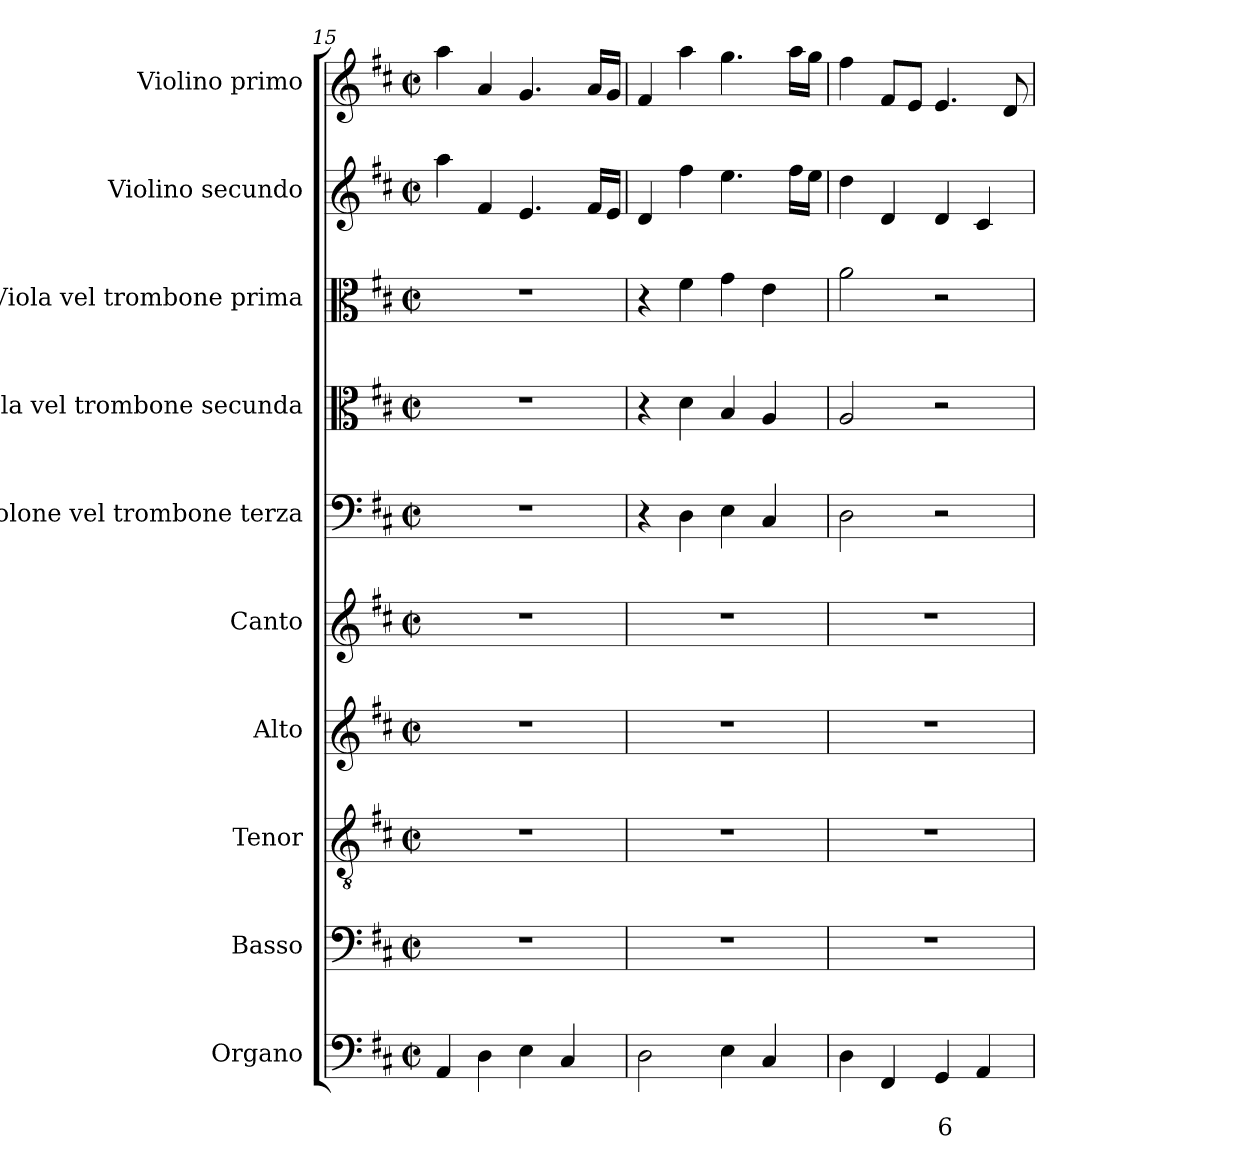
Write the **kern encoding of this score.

**kern	**text	**text	**kern	**kern	**kern	**kern	**kern	**kern	**kern	**kern	**kern
*part10	*part10	*part10	*part9	*part8	*part7	*part6	*part5	*part4	*part3	*part2	*part1
*staff10	*staff10	*staff10	*staff9	*staff8	*staff7	*staff6	*staff5	*staff4	*staff3	*staff2	*staff1
*I"Organo	*	*	*I"Basso	*I"Tenor	*I"Alto	*I"Canto	*I"Violone vel trombone  terza	*I"Viola vel trombone secunda	*I"Viola vel trombone prima	*I"Violino secundo	*I"Violino primo
*	*	*	*I'B	*I'T	*I'A	*I'C	*I'Vn	*I'Va2	*I'Va1	*I'Vi2	*I'Vi1
*clefF4	*	*	*clefF4	*clefGv2	*clefG2	*clefG2	*clefF4	*clefC3	*clefC3	*clefG2	*clefG2
*k[f#c#]	*	*	*k[f#c#]	*k[f#c#]	*k[f#c#]	*k[f#c#]	*k[f#c#]	*k[f#c#]	*k[f#c#]	*k[f#c#]	*k[f#c#]
*D:	*	*	*D:	*D:	*D:	*D:	*D:	*D:	*D:	*D:	*D:
*M2/2	*	*	*M2/2	*M2/2	*M2/2	*M2/2	*M2/2	*M2/2	*M2/2	*M2/2	*M2/2
*met(c|)	*	*	*met(c|)	*met(c|)	*met(c|)	*met(c|)	*met(c|)	*met(c|)	*met(c|)	*met(c|)	*met(c|)
=15	=15	=15	=15	=15	=15	=15	=15	=15	=15	=15	=15
4AA/	.	.	1r	1r	1r	1r	1r	1r	1r	4aa\	4aa\
4D\	.	.	.	.	.	.	.	.	.	4f#/	4a/
4E\	.	.	.	.	.	.	.	.	.	4.e/	4.g/
4C#/	.	.	.	.	.	.	.	.	.	.	.
.	.	.	.	.	.	.	.	.	.	16f#/LL	16a/LL
.	.	.	.	.	.	.	.	.	.	16e/JJ	16g/JJ
=16	=16	=16	=16	=16	=16	=16	=16	=16	=16	=16	=16
2D\	.	.	1r	1r	1r	1r	4r	4r	4r	4d/	4f#/
.	.	.	.	.	.	.	4D\	4d\	4f#\	4ff#\	4aa\
4E\	.	.	.	.	.	.	4E\	4B/	4g\	4.ee\	4.gg\
4C#/	.	.	.	.	.	.	4C#/	4A/	4e\	.	.
.	.	.	.	.	.	.	.	.	.	16ff#\LL	16aa\LL
.	.	.	.	.	.	.	.	.	.	16ee\JJ	16gg\JJ
=17	=17	=17	=17	=17	=17	=17	=17	=17	=17	=17	=17
4D\	.	.	1r	1r	1r	1r	2D\	2A/	2a\	4dd\	4ff#\
4FF#/	.	.	.	.	.	.	.	.	.	4d/	8f#/L
.	.	.	.	.	.	.	.	.	.	.	8e/J
!	!	!LO:LY:b	!	!	!	!	!	!	!	!	!
4GG/	.	6	.	.	.	.	2r	2r	2r	4d/	4.e/
4AA/	.	.	.	.	.	.	.	.	.	4c#/	.
.	.	.	.	.	.	.	.	.	.	.	8d/
=	=	=	=	=	=	=	=	=	=	=	=
*-	*-	*-	*-	*-	*-	*-	*-	*-	*-	*-	*-
